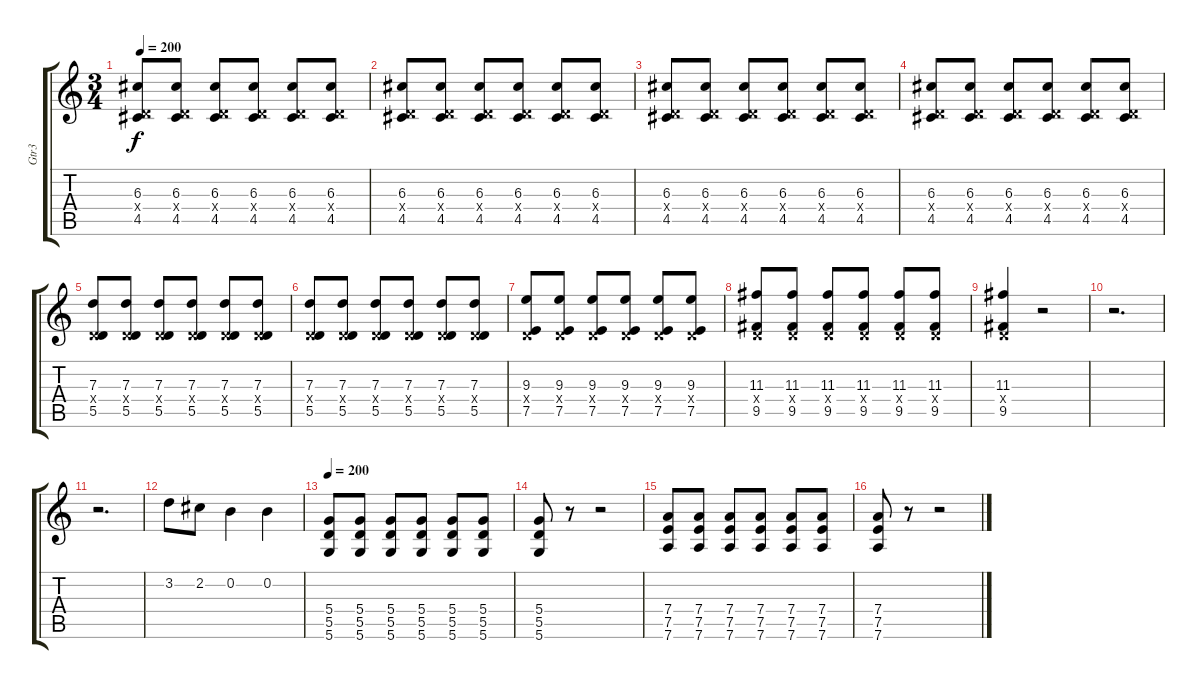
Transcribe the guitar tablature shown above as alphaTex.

\track ("Gtr3" "Gtr3") {instrument electricguitarclean}
\staff {score tabs}
\tuning (E4 B3 G3 D3 A2 D2) {hide}
\ts (3 4)
\tempo 200
\clef g2
\ks c
(6.3 0.4{x} 4.5).8{dy f} (6.3 0.4{x} 4.5).8 (6.3 0.4{x} 4.5).8 (6.3 0.4{x} 4.5).8 (6.3 0.4{x} 4.5).8 (6.3 0.4{x} 4.5).8 |
(6.3 0.4{x} 4.5).8 (6.3 0.4{x} 4.5).8 (6.3 0.4{x} 4.5).8 (6.3 0.4{x} 4.5).8 (6.3 0.4{x} 4.5).8 (6.3 0.4{x} 4.5).8 |
(6.3 0.4{x} 4.5).8 (6.3 0.4{x} 4.5).8 (6.3 0.4{x} 4.5).8 (6.3 0.4{x} 4.5).8 (6.3 0.4{x} 4.5).8 (6.3 0.4{x} 4.5).8 |
(6.3 0.4{x} 4.5).8 (6.3 0.4{x} 4.5).8 (6.3 0.4{x} 4.5).8 (6.3 0.4{x} 4.5).8 (6.3 0.4{x} 4.5).8 (6.3 0.4{x} 4.5).8 |
(7.3 0.4{x} 5.5).8 (7.3 0.4{x} 5.5).8 (7.3 0.4{x} 5.5).8 (7.3 0.4{x} 5.5).8 (7.3 0.4{x} 5.5).8 (7.3 0.4{x} 5.5).8 |
(7.3 0.4{x} 5.5).8 (7.3 0.4{x} 5.5).8 (7.3 0.4{x} 5.5).8 (7.3 0.4{x} 5.5).8 (7.3 0.4{x} 5.5).8 (7.3 0.4{x} 5.5).8 |
(9.3 0.4{x} 7.5).8 (9.3 0.4{x} 7.5).8 (9.3 0.4{x} 7.5).8 (9.3 0.4{x} 7.5).8 (9.3 0.4{x} 7.5).8 (9.3 0.4{x} 7.5).8 |
(11.3 0.4{x} 9.5).8 (11.3 0.4{x} 9.5).8 (11.3 0.4{x} 9.5).8 (11.3 0.4{x} 9.5).8 (11.3 0.4{x} 9.5).8 (11.3 0.4{x} 9.5).8 |
(11.3 0.4{x} 9.5).4 r.2 |
r.2{d} |
r.2{d} |
3.2.8 2.2.8 0.2.4 0.2.4 |
\tempo 200
(5.4 5.5 5.6).8{instrument distortionguitar} (5.4 5.5 5.6).8 (5.4 5.5 5.6).8 (5.4 5.5 5.6).8 (5.4 5.5 5.6).8 (5.4 5.5 5.6).8 |
(5.4 5.5 5.6).8 r.8 r.2 |
(7.4 7.5 7.6).8 (7.4 7.5 7.6).8 (7.4 7.5 7.6).8 (7.4 7.5 7.6).8 (7.4 7.5 7.6).8 (7.4 7.5 7.6).8 |
(7.4 7.5 7.6).8 r.8 r.2
